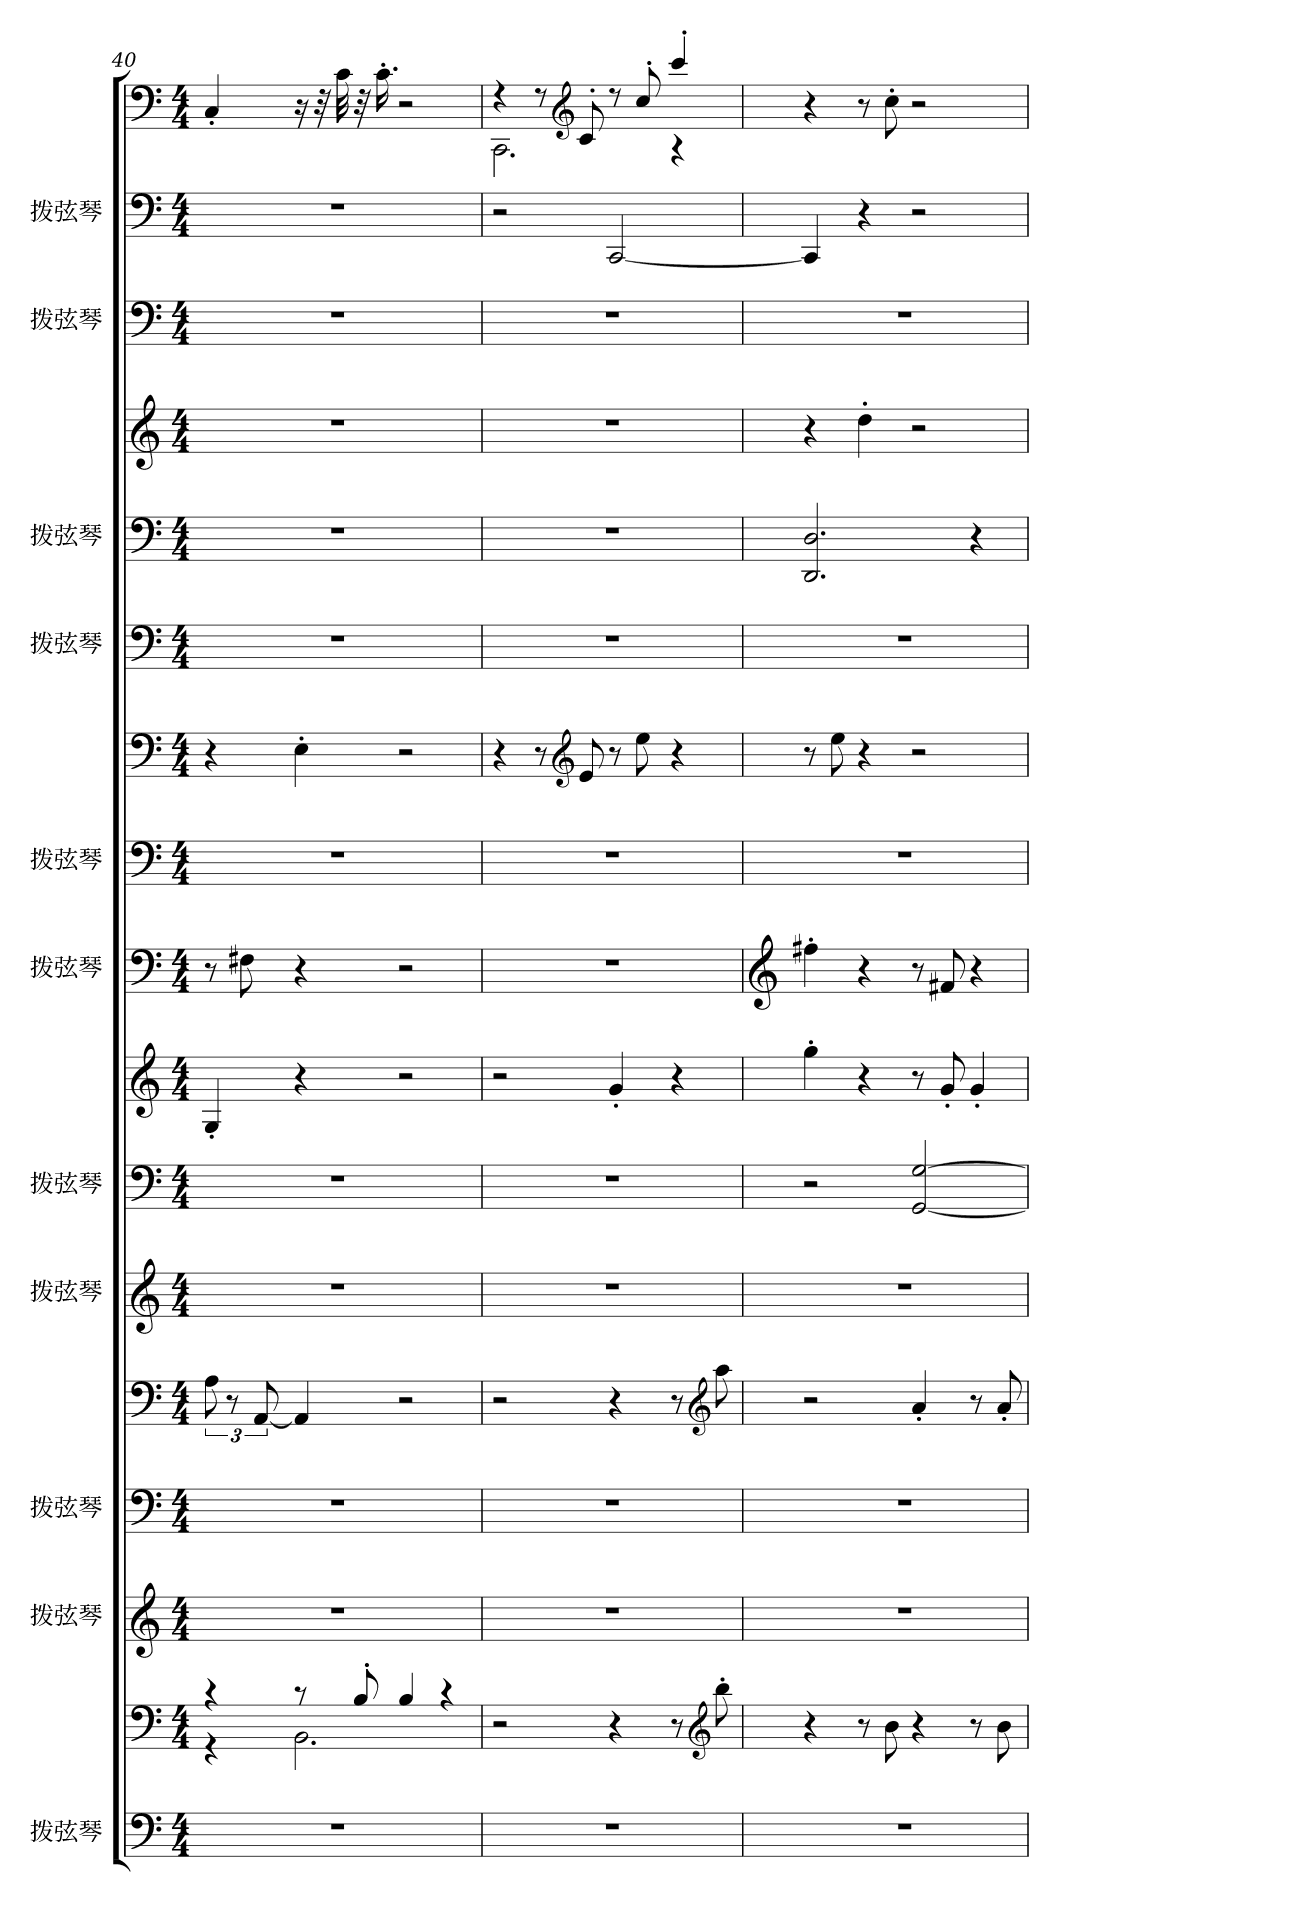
**kern	**kern	**kern	**kern	**kern	**kern	**kern	**kern	**kern	**kern	**kern	**kern	**kern	**kern	**kern	**kern	**kern
*part11	*part11	*part10	*part9	*part9	*part8	*part7	*part7	*part6	*part5	*part5	*part4	*part3	*part3	*part2	*part1	*part1
*staff17	*staff16	*staff15	*staff14	*staff13	*staff12	*staff11	*staff10	*staff9	*staff8	*staff7	*staff6	*staff5	*staff4	*staff3	*staff2	*staff1
*I"拨弦琴	*	*I"拨弦琴	*I"拨弦琴	*	*I"拨弦琴	*I"拨弦琴	*	*I"拨弦琴	*I"拨弦琴	*	*I"拨弦琴	*I"拨弦琴	*	*I"拨弦琴	*I"拨弦琴	*
*clefF4	*clefF4	*clefG2	*clefF4	*clefF4	*clefG2	*clefF4	*clefG2	*clefF4	*clefF4	*clefF4	*clefF4	*clefF4	*clefG2	*clefF4	*clefF4	*clefF4
*k[]	*k[]	*k[]	*k[]	*k[]	*k[]	*k[]	*k[]	*k[]	*k[]	*k[]	*k[]	*k[]	*k[]	*k[]	*k[]	*k[]
*M4/4	*M4/4	*M4/4	*M4/4	*M4/4	*M4/4	*M4/4	*M4/4	*M4/4	*M4/4	*M4/4	*M4/4	*M4/4	*M4/4	*M4/4	*M4/4	*M4/4
=40	=40	=40	=40	=40	=40	=40	=40	=40	=40	=40	=40	=40	=40	=40	=40	=40
*	*^	*	*	*	*	*	*	*	*	*	*	*	*	*	*	*
1r	4r	4r	1r	1r	12A\	1r	1r	4G'/	8r	1r	4r	1r	1r	1r	1r	1r	4C'/
.	.	.	.	.	12r	.	.	.	.	.	.	.	.	.	.	.	.
.	.	.	.	.	.	.	.	.	8F#X\	.	.	.	.	.	.	.	.
.	.	.	.	.	[12AA/	.	.	.	.	.	.	.	.	.	.	.	.
.	8r	2.BB\	.	.	4AA/]	.	.	4r	4r	.	4E'\	.	.	.	.	.	16r
.	.	.	.	.	.	.	.	.	.	.	.	.	.	.	.	.	32r
.	.	.	.	.	.	.	.	.	.	.	.	.	.	.	.	.	32c\
.	8B'/	.	.	.	.	.	.	.	.	.	.	.	.	.	.	.	32r
.	.	.	.	.	.	.	.	.	.	.	.	.	.	.	.	.	16.c'\
.	4B/	.	.	.	2r	.	.	2r	2r	.	2r	.	.	.	.	.	2r
.	4r	.	.	.	.	.	.	.	.	.	.	.	.	.	.	.	.
*	*v	*v	*	*	*	*	*	*	*	*	*	*	*	*	*	*	*
!!LO:PB:g=z
=41	=41	=41	=41	=41	=41	=41	=41	=41	=41	=41	=41	=41	=41	=41	=41	=41
*	*	*	*	*	*	*	*	*	*	*	*	*	*	*	*	*^
1r	2r	1r	1r	2r	1r	1r	2r	1r	1r	4r	1r	1r	1r	1r	2r	4r	2.CC\
.	.	.	.	.	.	.	.	.	.	8r	.	.	.	.	.	8r	.
*	*	*	*	*	*	*	*	*	*	*clefG2	*	*	*	*	*	*clefG2	*
.	.	.	.	.	.	.	.	.	.	8e/	.	.	.	.	.	8c'/	.
.	4r	.	.	4r	.	.	4g'/	.	.	8r	.	.	.	.	[2CC/	8r	.
.	.	.	.	.	.	.	.	.	.	8ee\	.	.	.	.	.	8cc'/	.
.	8r	.	.	8r	.	.	4r	.	.	4r	.	.	.	.	.	4ccc'/	4r
*	*clefG2	*	*	*clefG2	*	*	*	*	*	*	*	*	*	*	*	*	*
.	8bb'\	.	.	8aa\	.	.	.	.	.	.	.	.	.	.	.	.	.
*	*	*	*	*	*	*	*	*	*	*	*	*	*	*	*	*v	*v
=42	=42	=42	=42	=42	=42	=42	=42	=42	=42	=42	=42	=42	=42	=42	=42	=42
*	*	*	*	*	*	*	*	*clefG2	*	*	*	*	*	*	*	*
1r	4r	1r	1r	2r	1r	2r	4gg'\	4ff#X'\	1r	8r	1r	2.DD/ 2.D/	4r	1r	4CC/]	4r
.	.	.	.	.	.	.	.	.	.	8ee\	.	.	.	.	.	.
.	8r	.	.	.	.	.	4r	4r	.	4r	.	.	4dd'\	.	4r	8r
.	8b\	.	.	.	.	.	.	.	.	.	.	.	.	.	.	8cc'\
.	4r	.	.	4a'/	.	[2GG/ [2G/	8r	8r	.	2r	.	.	2r	.	2r	2r
.	.	.	.	.	.	.	8g'/	8f#X/	.	.	.	.	.	.	.	.
.	8r	.	.	8r	.	.	4g'/	4r	.	.	.	4r	.	.	.	.
.	8b\	.	.	8a'/	.	.	.	.	.	.	.	.	.	.	.	.
=	=	=	=	=	=	=	=	=	=	=	=	=	=	=	=	=
*-	*-	*-	*-	*-	*-	*-	*-	*-	*-	*-	*-	*-	*-	*-	*-	*-
